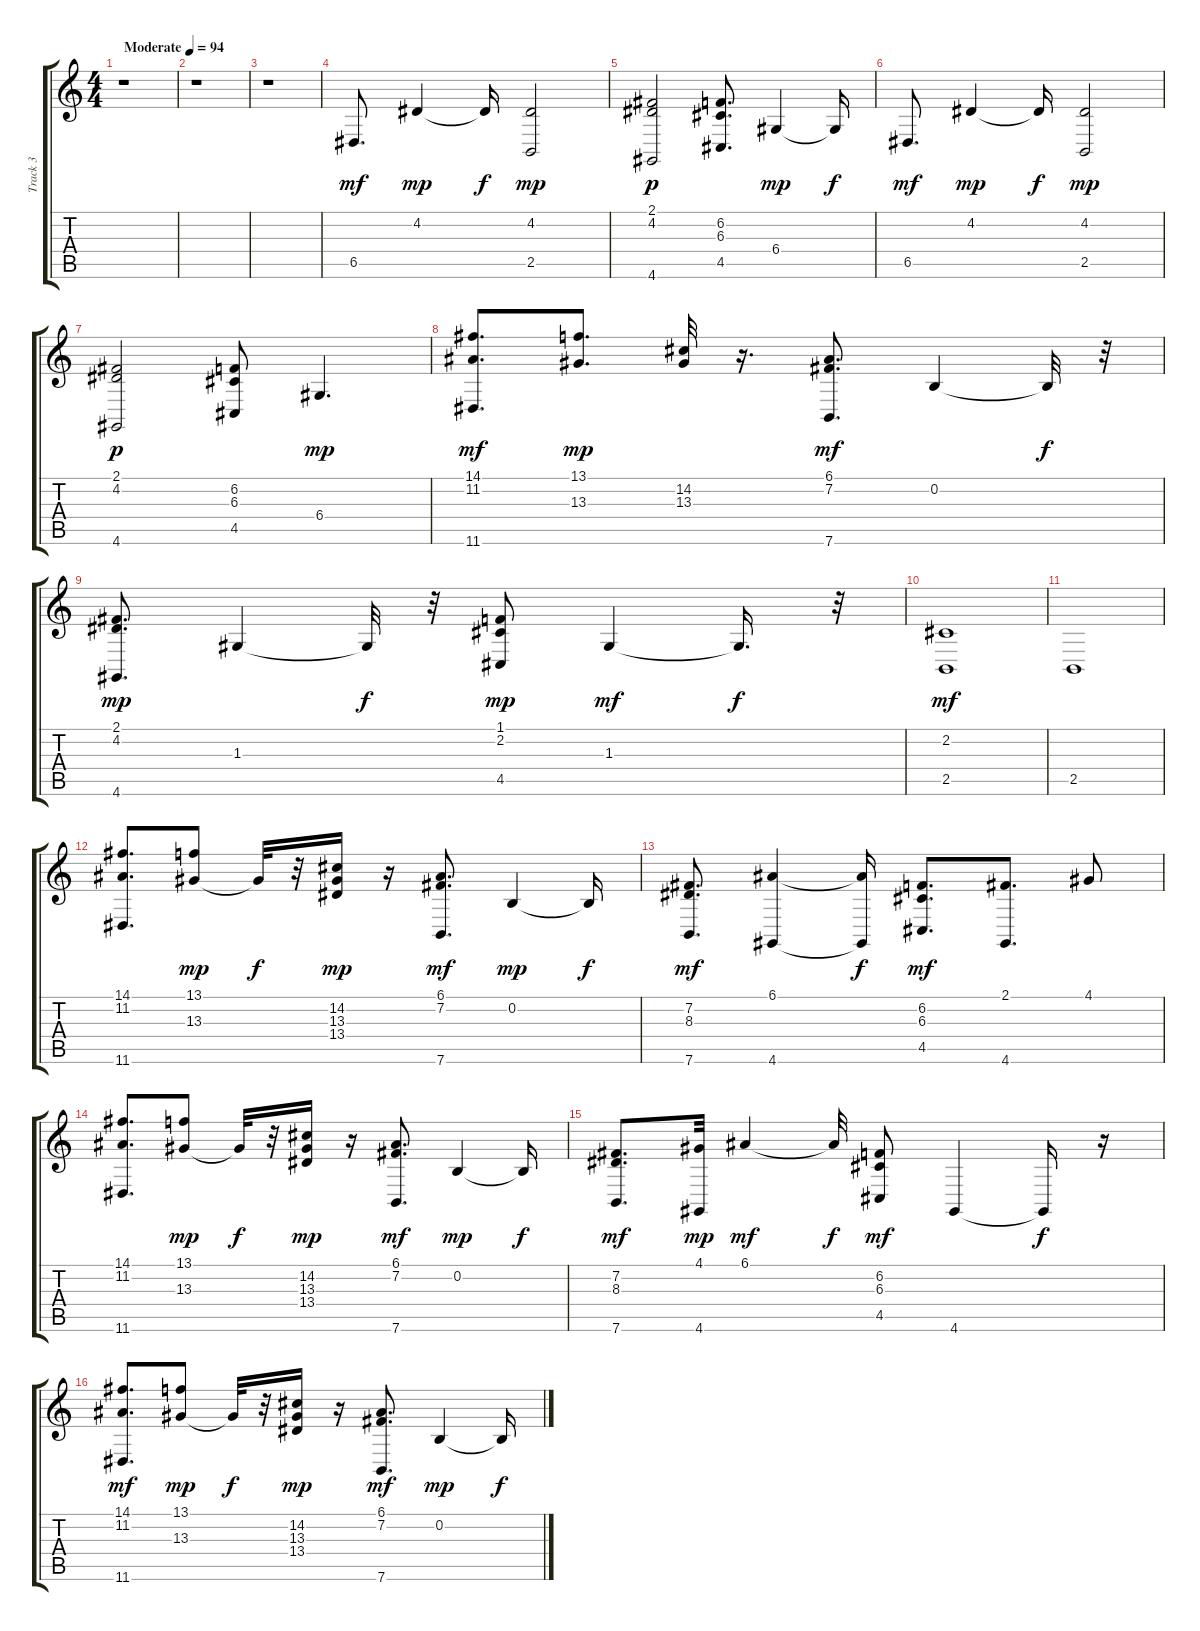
\track ("Track 3" "Track 3") {instrument electricpiano1}
\staff {score tabs}
\tuning (E4 B3 G3 D3 A2 E2) {hide}
\ts (4 4)
\tempo (94 "Moderate")
\clef g2
\ks c
r.1{dy mf instrument electricpiano1} |
r.1 |
r.1 |
6.5.8{d} 4.2.4{dy mp} 4.2{t}.16{dy f} (4.2 2.5).2{dy mp} |
(2.1 4.2 4.6).2{dy p} (6.2 6.3 4.5).8{d} 6.4.4{dy mp} 6.4{t}.16{dy f} |
6.5.8{d dy mf} 4.2.4{dy mp} 4.2{t}.16{dy f} (4.2 2.5).2{dy mp} |
(2.1 4.2 4.6).2{dy p} (6.2 6.3 4.5).8 6.4.4{d dy mp} |
(14.1 11.2 11.6).8{d dy mf} (13.1 13.3).8{d dy mp} (14.2 13.3).32 r.16{d} (6.1 7.2 7.6).8{d dy mf} 0.2.4 0.2{t}.32{dy f} r.32 |
(2.1 4.2 4.6).8{d dy mp} 1.3.4 1.3{t}.32{dy f} r.32 (1.1 2.2 4.5).8{dy mp} 1.3.4{dy mf} 1.3{t}.16{d dy f} r.32 |
(2.2 2.5).1{dy mf} |
2.5.1 |
(14.1 11.2 11.6).8{d} (13.1 13.3).8{dy mp} 13.3{t}.32{dy f} r.32 (14.2 13.3 13.4).16{dy mp} r.16 (6.1 7.2 7.6).8{d dy mf} 0.2.4{dy mp} 0.2{t}.16{dy f} |
(7.2 8.3 7.6).8{d dy mf} (6.1 4.6).4 (6.1{t} 4.6{t}).16{dy f} (6.2 6.3 4.5).8{d dy mf} (2.1 4.6).8{d} 4.1.8 |
(14.1 11.2 11.6).8{d} (13.1 13.3).8{dy mp} 13.3{t}.32{dy f} r.32 (14.2 13.3 13.4).16{dy mp} r.16 (6.1 7.2 7.6).8{d dy mf} 0.2.4{dy mp} 0.2{t}.16{dy f} |
(7.2 8.3 7.6).8{d dy mf} (4.1 4.6).32{dy mp} 6.1.4{dy mf} 6.1{t}.32{dy f} (6.2 6.3 4.5).8{dy mf} 4.6.4 4.6{t}.16{dy f} r.16 |
(14.1 11.2 11.6).8{d dy mf} (13.1 13.3).8{dy mp} 13.3{t}.32{dy f} r.32 (14.2 13.3 13.4).16{dy mp} r.16 (6.1 7.2 7.6).8{d dy mf} 0.2.4{dy mp} 0.2{t}.16{dy f}
